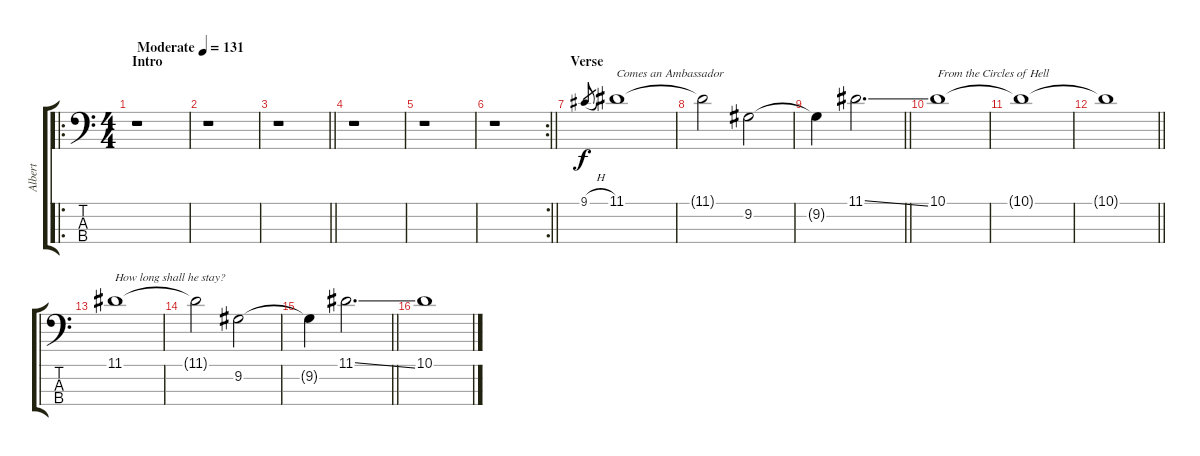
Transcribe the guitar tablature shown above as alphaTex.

\track ("Albert" "Albert") {instrument electricbassfinger}
\staff {score tabs}
\tuning (E2 B1 Gb1 Db1) {hide}
\ro
\ts (4 4)
\section ("" "Intro")
\tempo (131 "Moderate")
\clef f4
\ks c
r.1{dy f instrument electricbassfinger} |
r.1 |
\barLineRight lightlight
r.1 |
r.1 |
r.1 |
\rc 2
\barLineRight lightlight
r.1 |
\section ("" "Verse")
9.1{h}.8{gr} 11.1.1{txt "Comes an Ambassador"} |
11.1{t}.2 9.2.2 |
\barLineRight lightlight
9.2{t}.4 11.1{ss}.2{d} |
10.1.1{txt "From the Circles of Hell"} |
10.1{t}.1 |
\barLineRight lightlight
10.1{t}.1 |
11.1.1{txt "How long shall he stay?"} |
11.1{t}.2 9.2.2 |
\barLineRight lightlight
9.2{t}.4 11.1{ss}.2{d} |
10.1.1
